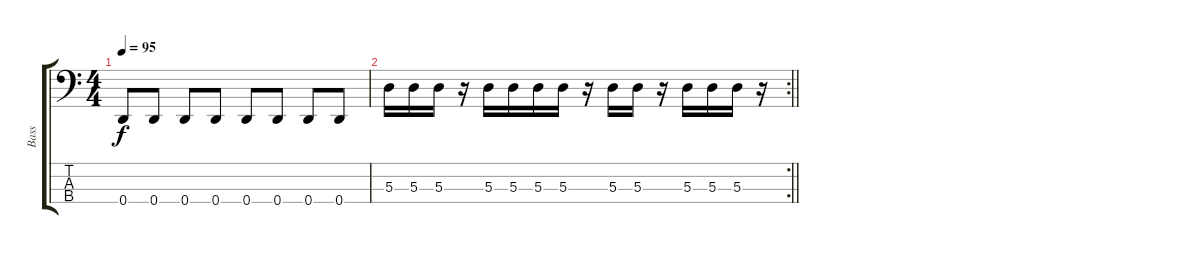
\track ("Bass" "Bass") {instrument electricbassfinger}
\staff {score tabs}
\tuning (G2 D2 A1 D1) {hide}
\ts (4 4)
\tempo 95
\clef f4
\ks c
0.4.8{dy f} 0.4.8 0.4.8 0.4.8 0.4.8 0.4.8 0.4.8 0.4.8 |
\rc 2
\barLineRight lightlight
5.3.16 5.3.16 5.3.16 r.16 5.3.16 5.3.16 5.3.16 5.3.16 r.16 5.3.16 5.3.16 r.16 5.3.16 5.3.16 5.3.16 r.16
